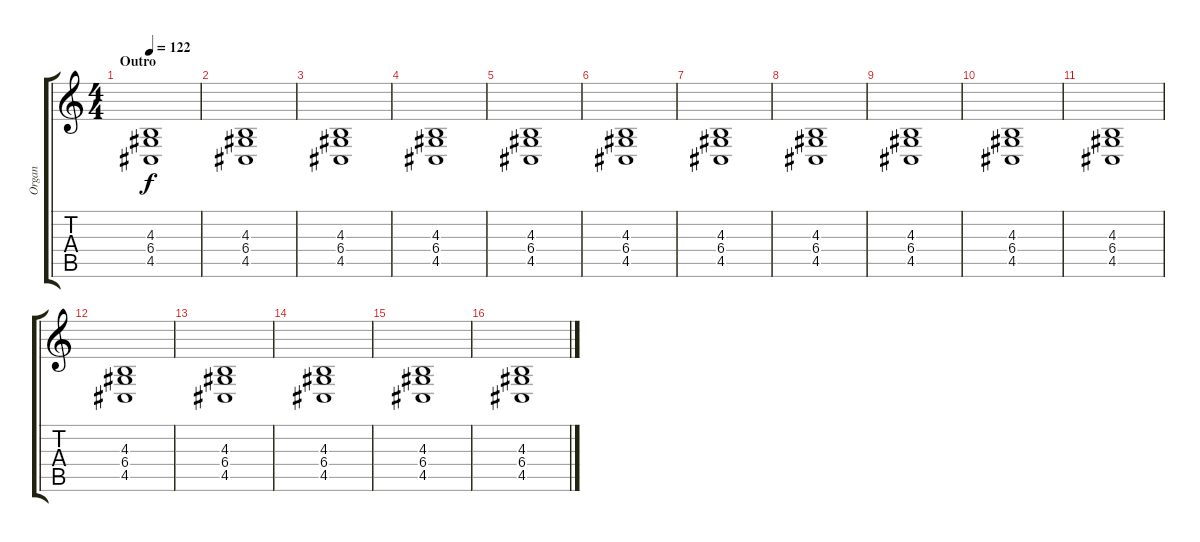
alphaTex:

\track ("Organ" "Organ") {instrument drawbarorgan}
\staff {score tabs}
\tuning (E4 B3 G3 D3 A2 E2) {hide}
\ts (4 4)
\section ("" "Outro")
\tempo 122
\clef g2
\ks c
(4.3 6.4 4.5).1{dy f volume 6 balance 3} |
(4.3 6.4 4.5).1 |
(4.3 6.4 4.5).1 |
(4.3 6.4 4.5).1 |
(4.3 6.4 4.5).1 |
(4.3 6.4 4.5).1 |
(4.3 6.4 4.5).1 |
(4.3 6.4 4.5).1 |
(4.3 6.4 4.5).1 |
(4.3 6.4 4.5).1 |
(4.3 6.4 4.5).1 |
(4.3 6.4 4.5).1 |
(4.3 6.4 4.5).1 |
(4.3 6.4 4.5).1 |
(4.3 6.4 4.5).1 |
(4.3 6.4 4.5).1
